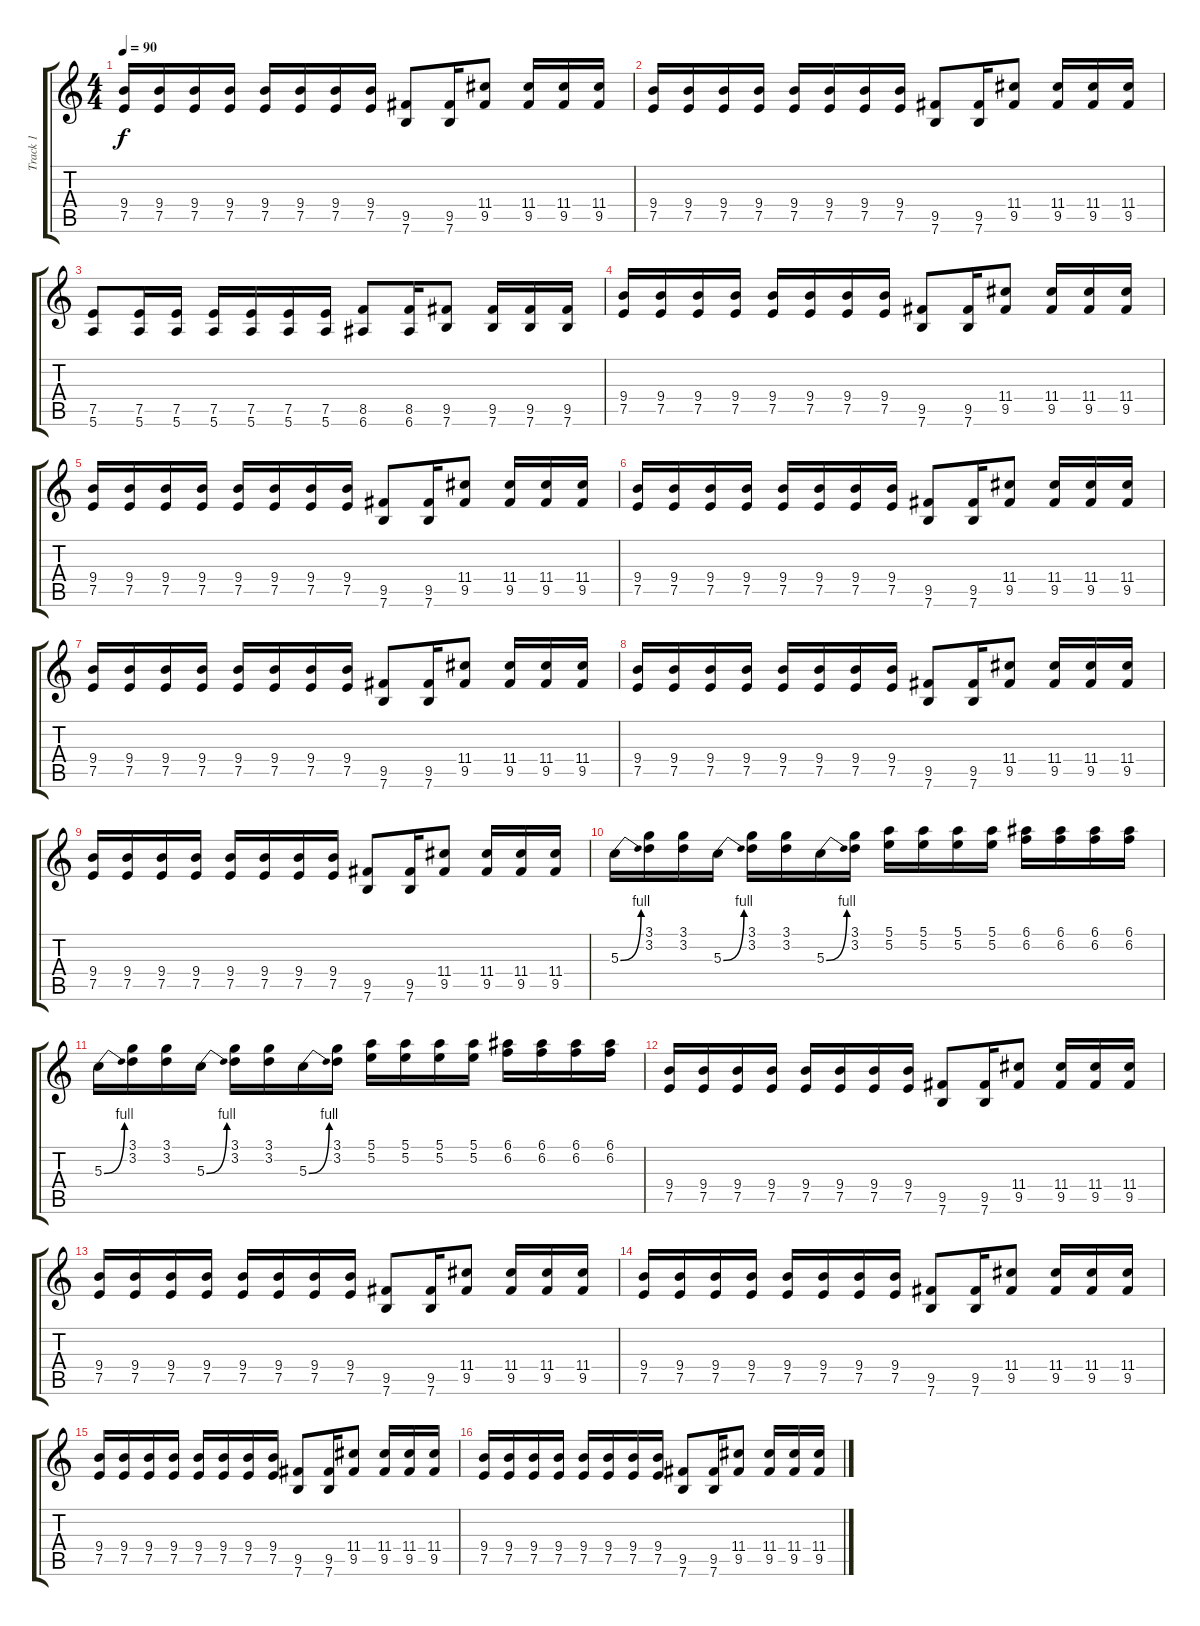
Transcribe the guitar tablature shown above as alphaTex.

\track ("Track 1" "Track 1") {instrument distortionguitar}
\staff {score tabs}
\tuning (E4 B3 G3 D3 A2 E2) {hide}
\ts (4 4)
\tempo 90
\clef g2
\ks c
(9.4 7.5).16{dy f} (9.4 7.5).16 (9.4 7.5).16 (9.4 7.5).16 (9.4 7.5).16 (9.4 7.5).16 (9.4 7.5).16 (9.4 7.5).16 (9.5 7.6).8 (9.5 7.6).16 (11.4 9.5).8 (11.4 9.5).16 (11.4 9.5).16 (11.4 9.5).16 |
(9.4 7.5).16 (9.4 7.5).16 (9.4 7.5).16 (9.4 7.5).16 (9.4 7.5).16 (9.4 7.5).16 (9.4 7.5).16 (9.4 7.5).16 (9.5 7.6).8 (9.5 7.6).16 (11.4 9.5).8 (11.4 9.5).16 (11.4 9.5).16 (11.4 9.5).16 |
(7.5 5.6).8 (7.5 5.6).16 (7.5 5.6).16 (7.5 5.6).16 (7.5 5.6).16 (7.5 5.6).16 (7.5 5.6).16 (8.5 6.6).8 (8.5 6.6).16 (9.5 7.6).8 (9.5 7.6).16 (9.5 7.6).16 (9.5 7.6).16 |
(9.4 7.5).16 (9.4 7.5).16 (9.4 7.5).16 (9.4 7.5).16 (9.4 7.5).16 (9.4 7.5).16 (9.4 7.5).16 (9.4 7.5).16 (9.5 7.6).8 (9.5 7.6).16 (11.4 9.5).8 (11.4 9.5).16 (11.4 9.5).16 (11.4 9.5).16 |
(9.4 7.5).16 (9.4 7.5).16 (9.4 7.5).16 (9.4 7.5).16 (9.4 7.5).16 (9.4 7.5).16 (9.4 7.5).16 (9.4 7.5).16 (9.5 7.6).8 (9.5 7.6).16 (11.4 9.5).8 (11.4 9.5).16 (11.4 9.5).16 (11.4 9.5).16 |
(9.4 7.5).16 (9.4 7.5).16 (9.4 7.5).16 (9.4 7.5).16 (9.4 7.5).16 (9.4 7.5).16 (9.4 7.5).16 (9.4 7.5).16 (9.5 7.6).8 (9.5 7.6).16 (11.4 9.5).8 (11.4 9.5).16 (11.4 9.5).16 (11.4 9.5).16 |
(9.4 7.5).16 (9.4 7.5).16 (9.4 7.5).16 (9.4 7.5).16 (9.4 7.5).16 (9.4 7.5).16 (9.4 7.5).16 (9.4 7.5).16 (9.5 7.6).8 (9.5 7.6).16 (11.4 9.5).8 (11.4 9.5).16 (11.4 9.5).16 (11.4 9.5).16 |
(9.4 7.5).16 (9.4 7.5).16 (9.4 7.5).16 (9.4 7.5).16 (9.4 7.5).16 (9.4 7.5).16 (9.4 7.5).16 (9.4 7.5).16 (9.5 7.6).8 (9.5 7.6).16 (11.4 9.5).8 (11.4 9.5).16 (11.4 9.5).16 (11.4 9.5).16 |
(9.4 7.5).16 (9.4 7.5).16 (9.4 7.5).16 (9.4 7.5).16 (9.4 7.5).16 (9.4 7.5).16 (9.4 7.5).16 (9.4 7.5).16 (9.5 7.6).8 (9.5 7.6).16 (11.4 9.5).8 (11.4 9.5).16 (11.4 9.5).16 (11.4 9.5).16 |
5.3{be (bend 0 0 60 4)}.16 (3.1 3.2).16 (3.1 3.2).16 5.3{be (bend 0 0 60 4)}.16 (3.1 3.2).16 (3.1 3.2).16 5.3{be (bend 0 0 60 4)}.16 (3.1 3.2).16 (5.1 5.2).16 (5.1 5.2).16 (5.1 5.2).16 (5.1 5.2).16 (6.1 6.2).16 (6.1 6.2).16 (6.1 6.2).16 (6.1 6.2).16 |
5.3{be (bend 0 0 60 4)}.16 (3.1 3.2).16 (3.1 3.2).16 5.3{be (bend 0 0 60 4)}.16 (3.1 3.2).16 (3.1 3.2).16 5.3{be (bend 0 0 60 4)}.16 (3.1 3.2).16 (5.1 5.2).16 (5.1 5.2).16 (5.1 5.2).16 (5.1 5.2).16 (6.1 6.2).16 (6.1 6.2).16 (6.1 6.2).16 (6.1 6.2).16 |
(9.4 7.5).16 (9.4 7.5).16 (9.4 7.5).16 (9.4 7.5).16 (9.4 7.5).16 (9.4 7.5).16 (9.4 7.5).16 (9.4 7.5).16 (9.5 7.6).8 (9.5 7.6).16 (11.4 9.5).8 (11.4 9.5).16 (11.4 9.5).16 (11.4 9.5).16 |
(9.4 7.5).16 (9.4 7.5).16 (9.4 7.5).16 (9.4 7.5).16 (9.4 7.5).16 (9.4 7.5).16 (9.4 7.5).16 (9.4 7.5).16 (9.5 7.6).8 (9.5 7.6).16 (11.4 9.5).8 (11.4 9.5).16 (11.4 9.5).16 (11.4 9.5).16 |
(9.4 7.5).16 (9.4 7.5).16 (9.4 7.5).16 (9.4 7.5).16 (9.4 7.5).16 (9.4 7.5).16 (9.4 7.5).16 (9.4 7.5).16 (9.5 7.6).8 (9.5 7.6).16 (11.4 9.5).8 (11.4 9.5).16 (11.4 9.5).16 (11.4 9.5).16 |
(9.4 7.5).16 (9.4 7.5).16 (9.4 7.5).16 (9.4 7.5).16 (9.4 7.5).16 (9.4 7.5).16 (9.4 7.5).16 (9.4 7.5).16 (9.5 7.6).8 (9.5 7.6).16 (11.4 9.5).8 (11.4 9.5).16 (11.4 9.5).16 (11.4 9.5).16 |
(9.4 7.5).16 (9.4 7.5).16 (9.4 7.5).16 (9.4 7.5).16 (9.4 7.5).16 (9.4 7.5).16 (9.4 7.5).16 (9.4 7.5).16 (9.5 7.6).8 (9.5 7.6).16 (11.4 9.5).8 (11.4 9.5).16 (11.4 9.5).16 (11.4 9.5).16
